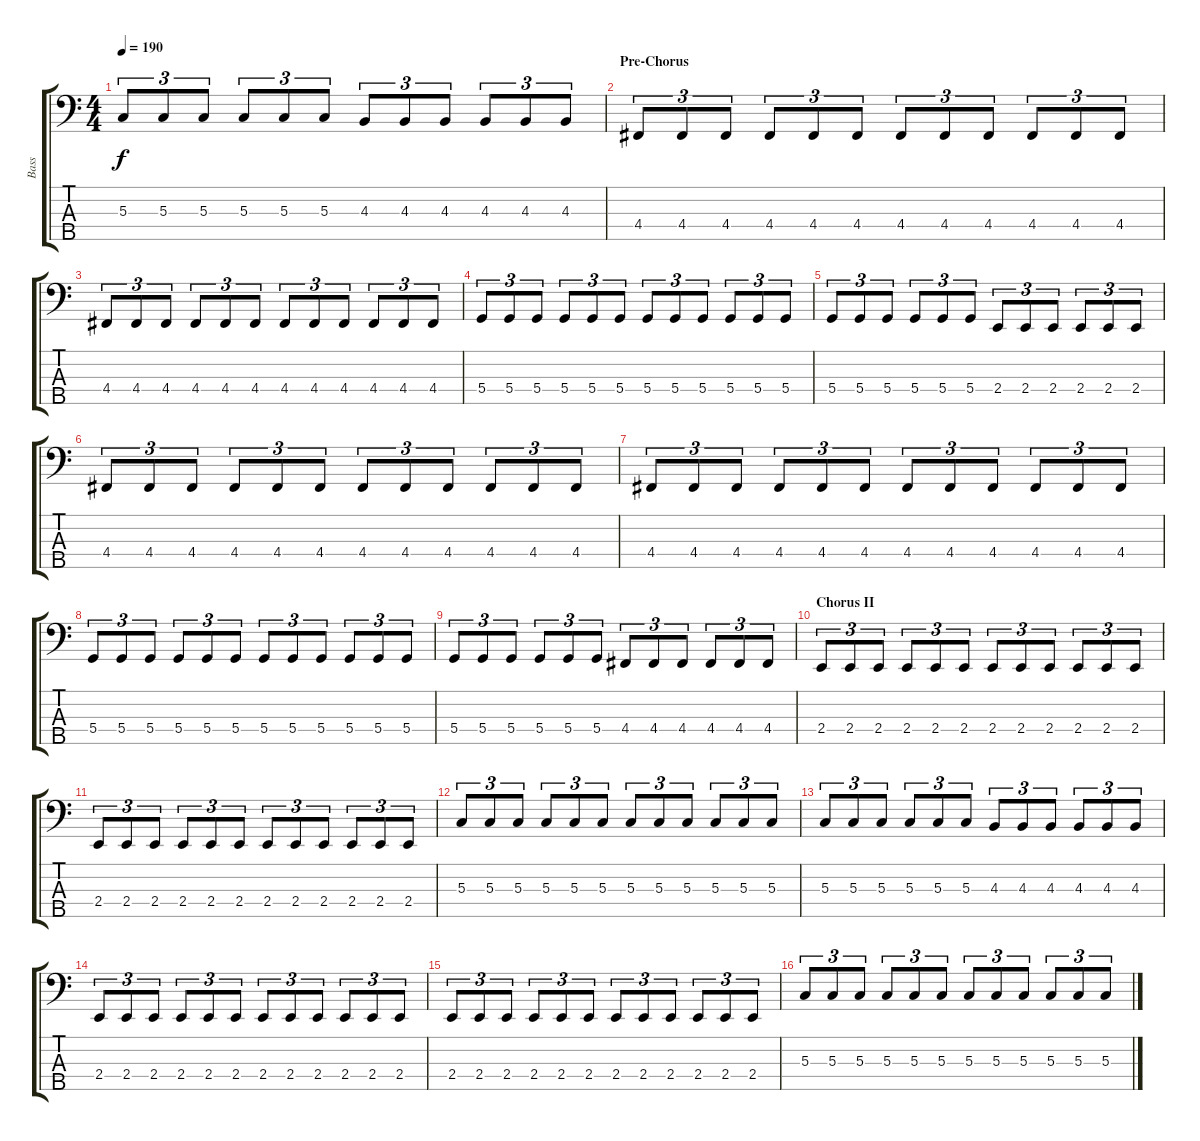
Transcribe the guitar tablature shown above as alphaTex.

\track ("Bass" "Bass") {instrument electricbassfinger}
\staff {score tabs}
\tuning (F2 C2 G1 D1 A0) {hide}
\ts (4 4)
\tempo 190
\clef f4
\ks c
5.3.8{tu (3 2) dy f} 5.3.8{tu (3 2)} 5.3.8{tu (3 2)} 5.3.8{tu (3 2)} 5.3.8{tu (3 2)} 5.3.8{tu (3 2)} 4.3.8{tu (3 2)} 4.3.8{tu (3 2)} 4.3.8{tu (3 2)} 4.3.8{tu (3 2)} 4.3.8{tu (3 2)} 4.3.8{tu (3 2)} |
\section ("" "Pre-Chorus")
4.4.8{tu (3 2)} 4.4.8{tu (3 2)} 4.4.8{tu (3 2)} 4.4.8{tu (3 2)} 4.4.8{tu (3 2)} 4.4.8{tu (3 2)} 4.4.8{tu (3 2)} 4.4.8{tu (3 2)} 4.4.8{tu (3 2)} 4.4.8{tu (3 2)} 4.4.8{tu (3 2)} 4.4.8{tu (3 2)} |
4.4.8{tu (3 2)} 4.4.8{tu (3 2)} 4.4.8{tu (3 2)} 4.4.8{tu (3 2)} 4.4.8{tu (3 2)} 4.4.8{tu (3 2)} 4.4.8{tu (3 2)} 4.4.8{tu (3 2)} 4.4.8{tu (3 2)} 4.4.8{tu (3 2)} 4.4.8{tu (3 2)} 4.4.8{tu (3 2)} |
5.4.8{tu (3 2)} 5.4.8{tu (3 2)} 5.4.8{tu (3 2)} 5.4.8{tu (3 2)} 5.4.8{tu (3 2)} 5.4.8{tu (3 2)} 5.4.8{tu (3 2)} 5.4.8{tu (3 2)} 5.4.8{tu (3 2)} 5.4.8{tu (3 2)} 5.4.8{tu (3 2)} 5.4.8{tu (3 2)} |
5.4.8{tu (3 2)} 5.4.8{tu (3 2)} 5.4.8{tu (3 2)} 5.4.8{tu (3 2)} 5.4.8{tu (3 2)} 5.4.8{tu (3 2)} 2.4.8{tu (3 2)} 2.4.8{tu (3 2)} 2.4.8{tu (3 2)} 2.4.8{tu (3 2)} 2.4.8{tu (3 2)} 2.4.8{tu (3 2)} |
4.4.8{tu (3 2)} 4.4.8{tu (3 2)} 4.4.8{tu (3 2)} 4.4.8{tu (3 2)} 4.4.8{tu (3 2)} 4.4.8{tu (3 2)} 4.4.8{tu (3 2)} 4.4.8{tu (3 2)} 4.4.8{tu (3 2)} 4.4.8{tu (3 2)} 4.4.8{tu (3 2)} 4.4.8{tu (3 2)} |
4.4.8{tu (3 2)} 4.4.8{tu (3 2)} 4.4.8{tu (3 2)} 4.4.8{tu (3 2)} 4.4.8{tu (3 2)} 4.4.8{tu (3 2)} 4.4.8{tu (3 2)} 4.4.8{tu (3 2)} 4.4.8{tu (3 2)} 4.4.8{tu (3 2)} 4.4.8{tu (3 2)} 4.4.8{tu (3 2)} |
5.4.8{tu (3 2)} 5.4.8{tu (3 2)} 5.4.8{tu (3 2)} 5.4.8{tu (3 2)} 5.4.8{tu (3 2)} 5.4.8{tu (3 2)} 5.4.8{tu (3 2)} 5.4.8{tu (3 2)} 5.4.8{tu (3 2)} 5.4.8{tu (3 2)} 5.4.8{tu (3 2)} 5.4.8{tu (3 2)} |
5.4.8{tu (3 2)} 5.4.8{tu (3 2)} 5.4.8{tu (3 2)} 5.4.8{tu (3 2)} 5.4.8{tu (3 2)} 5.4.8{tu (3 2)} 4.4.8{tu (3 2)} 4.4.8{tu (3 2)} 4.4.8{tu (3 2)} 4.4.8{tu (3 2)} 4.4.8{tu (3 2)} 4.4.8{tu (3 2)} |
\section ("" "Chorus II")
2.4.8{tu (3 2)} 2.4.8{tu (3 2)} 2.4.8{tu (3 2)} 2.4.8{tu (3 2)} 2.4.8{tu (3 2)} 2.4.8{tu (3 2)} 2.4.8{tu (3 2)} 2.4.8{tu (3 2)} 2.4.8{tu (3 2)} 2.4.8{tu (3 2)} 2.4.8{tu (3 2)} 2.4.8{tu (3 2)} |
2.4.8{tu (3 2)} 2.4.8{tu (3 2)} 2.4.8{tu (3 2)} 2.4.8{tu (3 2)} 2.4.8{tu (3 2)} 2.4.8{tu (3 2)} 2.4.8{tu (3 2)} 2.4.8{tu (3 2)} 2.4.8{tu (3 2)} 2.4.8{tu (3 2)} 2.4.8{tu (3 2)} 2.4.8{tu (3 2)} |
5.3.8{tu (3 2)} 5.3.8{tu (3 2)} 5.3.8{tu (3 2)} 5.3.8{tu (3 2)} 5.3.8{tu (3 2)} 5.3.8{tu (3 2)} 5.3.8{tu (3 2)} 5.3.8{tu (3 2)} 5.3.8{tu (3 2)} 5.3.8{tu (3 2)} 5.3.8{tu (3 2)} 5.3.8{tu (3 2)} |
5.3.8{tu (3 2)} 5.3.8{tu (3 2)} 5.3.8{tu (3 2)} 5.3.8{tu (3 2)} 5.3.8{tu (3 2)} 5.3.8{tu (3 2)} 4.3.8{tu (3 2)} 4.3.8{tu (3 2)} 4.3.8{tu (3 2)} 4.3.8{tu (3 2)} 4.3.8{tu (3 2)} 4.3.8{tu (3 2)} |
2.4.8{tu (3 2)} 2.4.8{tu (3 2)} 2.4.8{tu (3 2)} 2.4.8{tu (3 2)} 2.4.8{tu (3 2)} 2.4.8{tu (3 2)} 2.4.8{tu (3 2)} 2.4.8{tu (3 2)} 2.4.8{tu (3 2)} 2.4.8{tu (3 2)} 2.4.8{tu (3 2)} 2.4.8{tu (3 2)} |
2.4.8{tu (3 2)} 2.4.8{tu (3 2)} 2.4.8{tu (3 2)} 2.4.8{tu (3 2)} 2.4.8{tu (3 2)} 2.4.8{tu (3 2)} 2.4.8{tu (3 2)} 2.4.8{tu (3 2)} 2.4.8{tu (3 2)} 2.4.8{tu (3 2)} 2.4.8{tu (3 2)} 2.4.8{tu (3 2)} |
5.3.8{tu (3 2)} 5.3.8{tu (3 2)} 5.3.8{tu (3 2)} 5.3.8{tu (3 2)} 5.3.8{tu (3 2)} 5.3.8{tu (3 2)} 5.3.8{tu (3 2)} 5.3.8{tu (3 2)} 5.3.8{tu (3 2)} 5.3.8{tu (3 2)} 5.3.8{tu (3 2)} 5.3.8{tu (3 2)}
